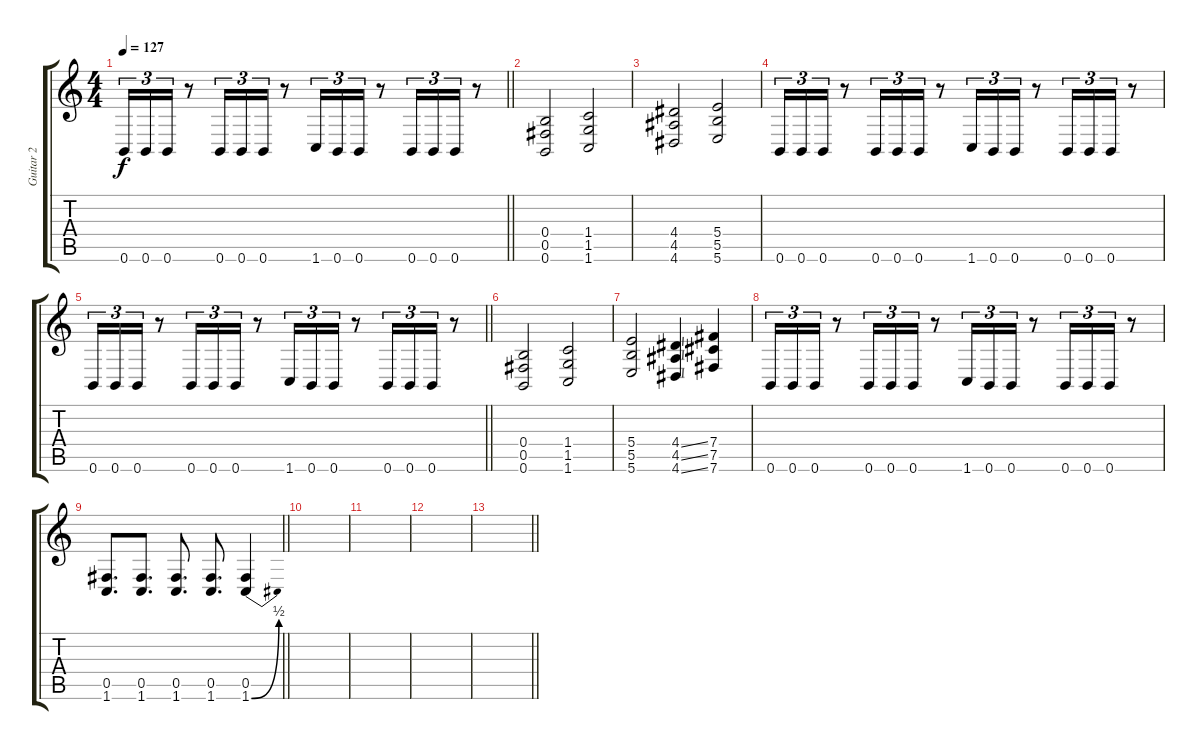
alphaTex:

\track ("Guitar 2" "Guitar 2") {instrument distortionguitar}
\staff {score tabs}
\tuning (Db4 Ab3 E3 B2 Gb2 B1) {hide}
\ts (4 4)
\tempo 127
\clef g2
\barLineRight lightlight
\ks c
0.6.16{tu (3 2) dy f} 0.6.16{tu (3 2)} 0.6.16{tu (3 2)} r.8 0.6.16{tu (3 2)} 0.6.16{tu (3 2)} 0.6.16{tu (3 2)} r.8 1.6.16{tu (3 2)} 0.6.16{tu (3 2)} 0.6.16{tu (3 2)} r.8 0.6.16{tu (3 2)} 0.6.16{tu (3 2)} 0.6.16{tu (3 2)} r.8 |
(0.4 0.5 0.6).2 (1.4 1.5 1.6).2 |
(4.4 4.5 4.6).2 (5.4 5.5 5.6).2 |
0.6.16{tu (3 2)} 0.6.16{tu (3 2)} 0.6.16{tu (3 2)} r.8 0.6.16{tu (3 2)} 0.6.16{tu (3 2)} 0.6.16{tu (3 2)} r.8 1.6.16{tu (3 2)} 0.6.16{tu (3 2)} 0.6.16{tu (3 2)} r.8 0.6.16{tu (3 2)} 0.6.16{tu (3 2)} 0.6.16{tu (3 2)} r.8 |
\barLineRight lightlight
0.6.16{tu (3 2)} 0.6.16{tu (3 2)} 0.6.16{tu (3 2)} r.8 0.6.16{tu (3 2)} 0.6.16{tu (3 2)} 0.6.16{tu (3 2)} r.8 1.6.16{tu (3 2)} 0.6.16{tu (3 2)} 0.6.16{tu (3 2)} r.8 0.6.16{tu (3 2)} 0.6.16{tu (3 2)} 0.6.16{tu (3 2)} r.8 |
(0.4 0.5 0.6).2 (1.4 1.5 1.6).2 |
(5.4 5.5 5.6).2 (4.4{ss} 4.5{ss} 4.6{ss}).4 (7.4 7.5 7.6).4 |
0.6.16{tu (3 2)} 0.6.16{tu (3 2)} 0.6.16{tu (3 2)} r.8 0.6.16{tu (3 2)} 0.6.16{tu (3 2)} 0.6.16{tu (3 2)} r.8 1.6.16{tu (3 2)} 0.6.16{tu (3 2)} 0.6.16{tu (3 2)} r.8 0.6.16{tu (3 2)} 0.6.16{tu (3 2)} 0.6.16{tu (3 2)} r.8 |
\barLineRight lightlight
(0.5 1.6).8{d} (0.5 1.6).8{d} (0.5 1.6).8{d} (0.5 1.6).8{d} (0.5 1.6{be (bend 0 0 60 2)}).4 |
|
|
|
\barLineRight lightlight
